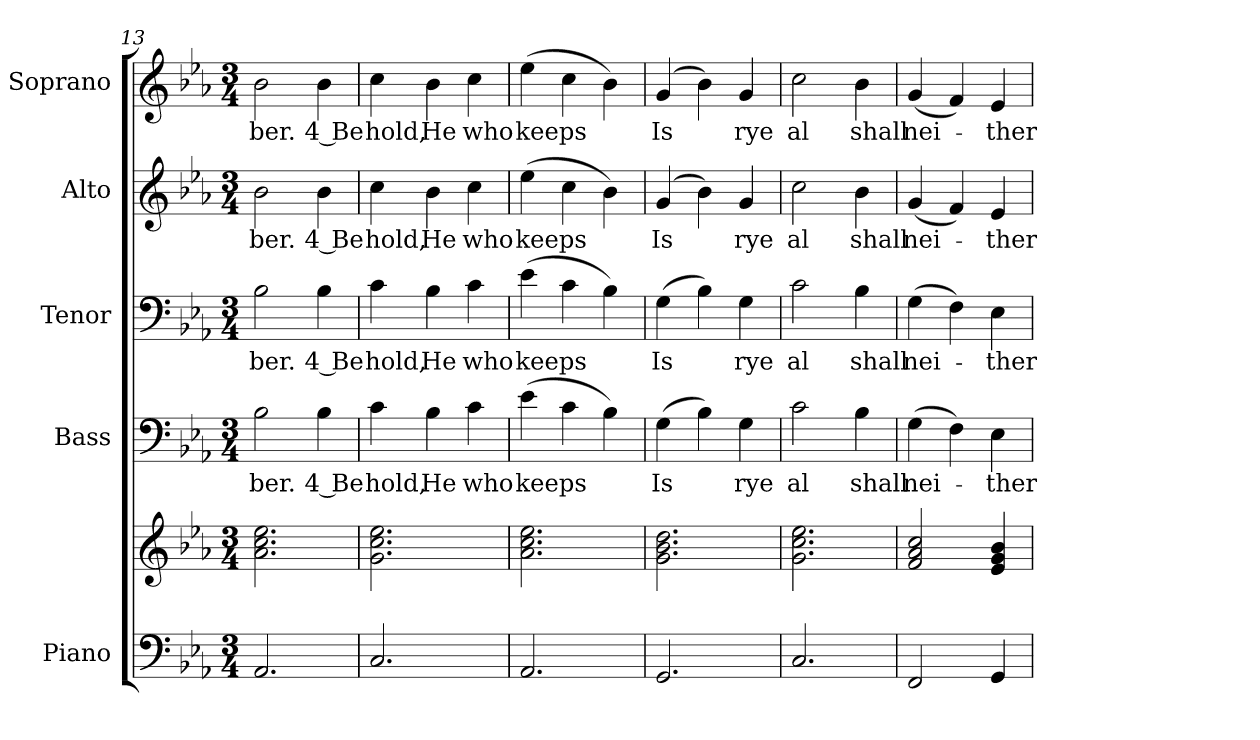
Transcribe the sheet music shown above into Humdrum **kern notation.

**kern	**kern	**kern	**text	**kern	**text	**kern	**text	**kern	**text
*part5	*part5	*part4	*part4	*part3	*part3	*part2	*part2	*part1	*part1
*staff6	*staff5	*staff4	*staff4	*staff3	*staff3	*staff2	*staff2	*staff1	*staff1
*I"Piano	*	*I"Bass	*	*I"Tenor	*	*I"Alto	*	*I"Soprano	*
*I'Pno.	*	*I'B.	*	*I'T.	*	*I'A.	*	*I'S.	*
*clefF4	*clefG2	*clefF4	*	*clefF4	*	*clefG2	*	*clefG2	*
*k[b-e-a-]	*k[b-e-a-]	*k[b-e-a-]	*	*k[b-e-a-]	*	*k[b-e-a-]	*	*k[b-e-a-]	*
*E-:	*E-:	*E-:	*	*E-:	*	*E-:	*	*E-:	*
*M3/4	*M3/4	*M3/4	*	*M3/4	*	*M3/4	*	*M3/4	*
=13	=13	=13	=13	=13	=13	=13	=13	=13	=13
!	!	!	!LO:LY:b:color=#000000	!	!	!	!	!	!
!	!	!	!	!	!LO:LY:b:color=#000000	!	!	!	!
!	!	!	!	!	!	!	!LO:LY:b:color=#000000	!	!
!	!	!	!	!	!	!	!	!	!LO:LY:b:color=#000000
2.AA-i/	2.a-i\ 2.cci 2.ee-i	2B-i\	-ber.	2B-i\	-ber.	2b-i\	-ber.	2b-i\	-ber.
!	!	!	!LO:LY:b:color=#000000	!	!	!	!	!	!
!	!	!	!	!	!LO:LY:b:color=#000000	!	!	!	!
!	!	!	!	!	!	!	!LO:LY:b:color=#000000	!	!
!	!	!	!	!	!	!	!	!	!LO:LY:b:color=#000000
.	.	4B-i\	4 Be	4B-i\	4 Be	4b-i\	4 Be	4b-i\	4 Be
!!LO:PB:g=z
=14	=14	=14	=14	=14	=14	=14	=14	=14	=14
!	!	!	!LO:LY:b:color=#000000	!	!	!	!	!	!
!	!	!	!	!	!LO:LY:b:color=#000000	!	!	!	!
!	!	!	!	!	!	!	!LO:LY:b:color=#000000	!	!
!	!	!	!	!	!	!	!	!	!LO:LY:b:color=#000000
2.Ci/	2.gi\ 2.cci 2.ee-i	4ci\	hold,	4ci\	hold,	4cci\	hold,	4cci\	hold,
!	!	!	!LO:LY:b:color=#000000	!	!	!	!	!	!
!	!	!	!	!	!LO:LY:b:color=#000000	!	!	!	!
!	!	!	!	!	!	!	!LO:LY:b:color=#000000	!	!
!	!	!	!	!	!	!	!	!	!LO:LY:b:color=#000000
.	.	4B-i\	He	4B-i\	He	4b-i\	He	4b-i\	He
!	!	!	!LO:LY:b:color=#000000	!	!	!	!	!	!
!	!	!	!	!	!LO:LY:b:color=#000000	!	!	!	!
!	!	!	!	!	!	!	!LO:LY:b:color=#000000	!	!
!	!	!	!	!	!	!	!	!	!LO:LY:b:color=#000000
.	.	4ci\	who	4ci\	who	4cci\	who	4cci\	who
=15	=15	=15	=15	=15	=15	=15	=15	=15	=15
!	!	!	!LO:LY:b:color=#000000	!	!	!	!	!	!
!	!	!	!	!	!LO:LY:b:color=#000000	!	!	!	!
!	!	!	!	!	!	!	!LO:LY:b:color=#000000	!	!
!	!	!	!	!	!	!	!	!	!LO:LY:b:color=#000000
2.AA-i/	2.a-i\ 2.cci 2.ee-i	(4e-i\	keeps	(4e-i\	keeps	(4ee-i\	keeps	(4ee-i\	keeps
.	.	4ci\	.	4ci\	.	4cci\	.	4cci\	.
.	.	4B-i\)	.	4B-i\)	.	4b-i\)	.	4b-i\)	.
=16	=16	=16	=16	=16	=16	=16	=16	=16	=16
!	!	!	!LO:LY:b:color=#000000	!	!	!	!	!	!
!	!	!	!	!	!LO:LY:b:color=#000000	!	!	!	!
!	!	!	!	!	!	!	!LO:LY:b:color=#000000	!	!
!	!	!	!	!	!	!	!	!	!LO:LY:b:color=#000000
2.GGi/	2.gi\ 2.b-i 2.ddi	(4Gi\	Is	(4Gi\	Is	(4gi/	Is	(4gi/	Is
.	.	4B-i\)	.	4B-i\)	.	4b-i\)	.	4b-i\)	.
!	!	!	!LO:LY:b:color=#000000	!	!	!	!	!	!
!	!	!	!	!	!LO:LY:b:color=#000000	!	!	!	!
!	!	!	!	!	!	!	!LO:LY:b:color=#000000	!	!
!	!	!	!	!	!	!	!	!	!LO:LY:b:color=#000000
.	.	4Gi\	rye	4Gi\	rye	4gi/	rye	4gi/	rye
!!LO:PB:g=z
=17	=17	=17	=17	=17	=17	=17	=17	=17	=17
!	!	!	!LO:LY:b:color=#000000	!	!	!	!	!	!
!	!	!	!	!	!LO:LY:b:color=#000000	!	!	!	!
!	!	!	!	!	!	!	!LO:LY:b:color=#000000	!	!
!	!	!	!	!	!	!	!	!	!LO:LY:b:color=#000000
2.Ci/	2.gi\ 2.cci 2.ee-i	2ci\	al	2ci\	al	2cci\	al	2cci\	al
!	!	!	!LO:LY:b:color=#000000	!	!	!	!	!	!
!	!	!	!	!	!LO:LY:b:color=#000000	!	!	!	!
!	!	!	!	!	!	!	!LO:LY:b:color=#000000	!	!
!	!	!	!	!	!	!	!	!	!LO:LY:b:color=#000000
.	.	4B-i\	shall	4B-i\	shall	4b-i\	shall	4b-i\	shall
=18	=18	=18	=18	=18	=18	=18	=18	=18	=18
!	!	!	!LO:LY:b:color=#000000	!	!	!	!	!	!
!	!	!	!	!	!LO:LY:b:color=#000000	!	!	!	!
!	!	!	!	!	!	!	!LO:LY:b:color=#000000	!	!
!	!	!	!	!	!	!	!	!	!LO:LY:b:color=#000000
2FFi/	2fi/ 2a-i 2cci	(4Gi\	nei-	(4Gi\	nei-	(4gi/	nei-	(4gi/	nei-
.	.	4Fi\)	.	4Fi\)	.	4fi/)	.	4fi/)	.
!	!	!	!LO:LY:b:color=#000000	!	!	!	!	!	!
!	!	!	!	!	!LO:LY:b:color=#000000	!	!	!	!
!	!	!	!	!	!	!	!LO:LY:b:color=#000000	!	!
!	!	!	!	!	!	!	!	!	!LO:LY:b:color=#000000
4GGi/	4e-i/ 4gi 4b-i	4E-i\	-ther	4E-i\	-ther	4e-i/	-ther	4e-i/	-ther
=	=	=	=	=	=	=	=	=	=
*-	*-	*-	*-	*-	*-	*-	*-	*-	*-
